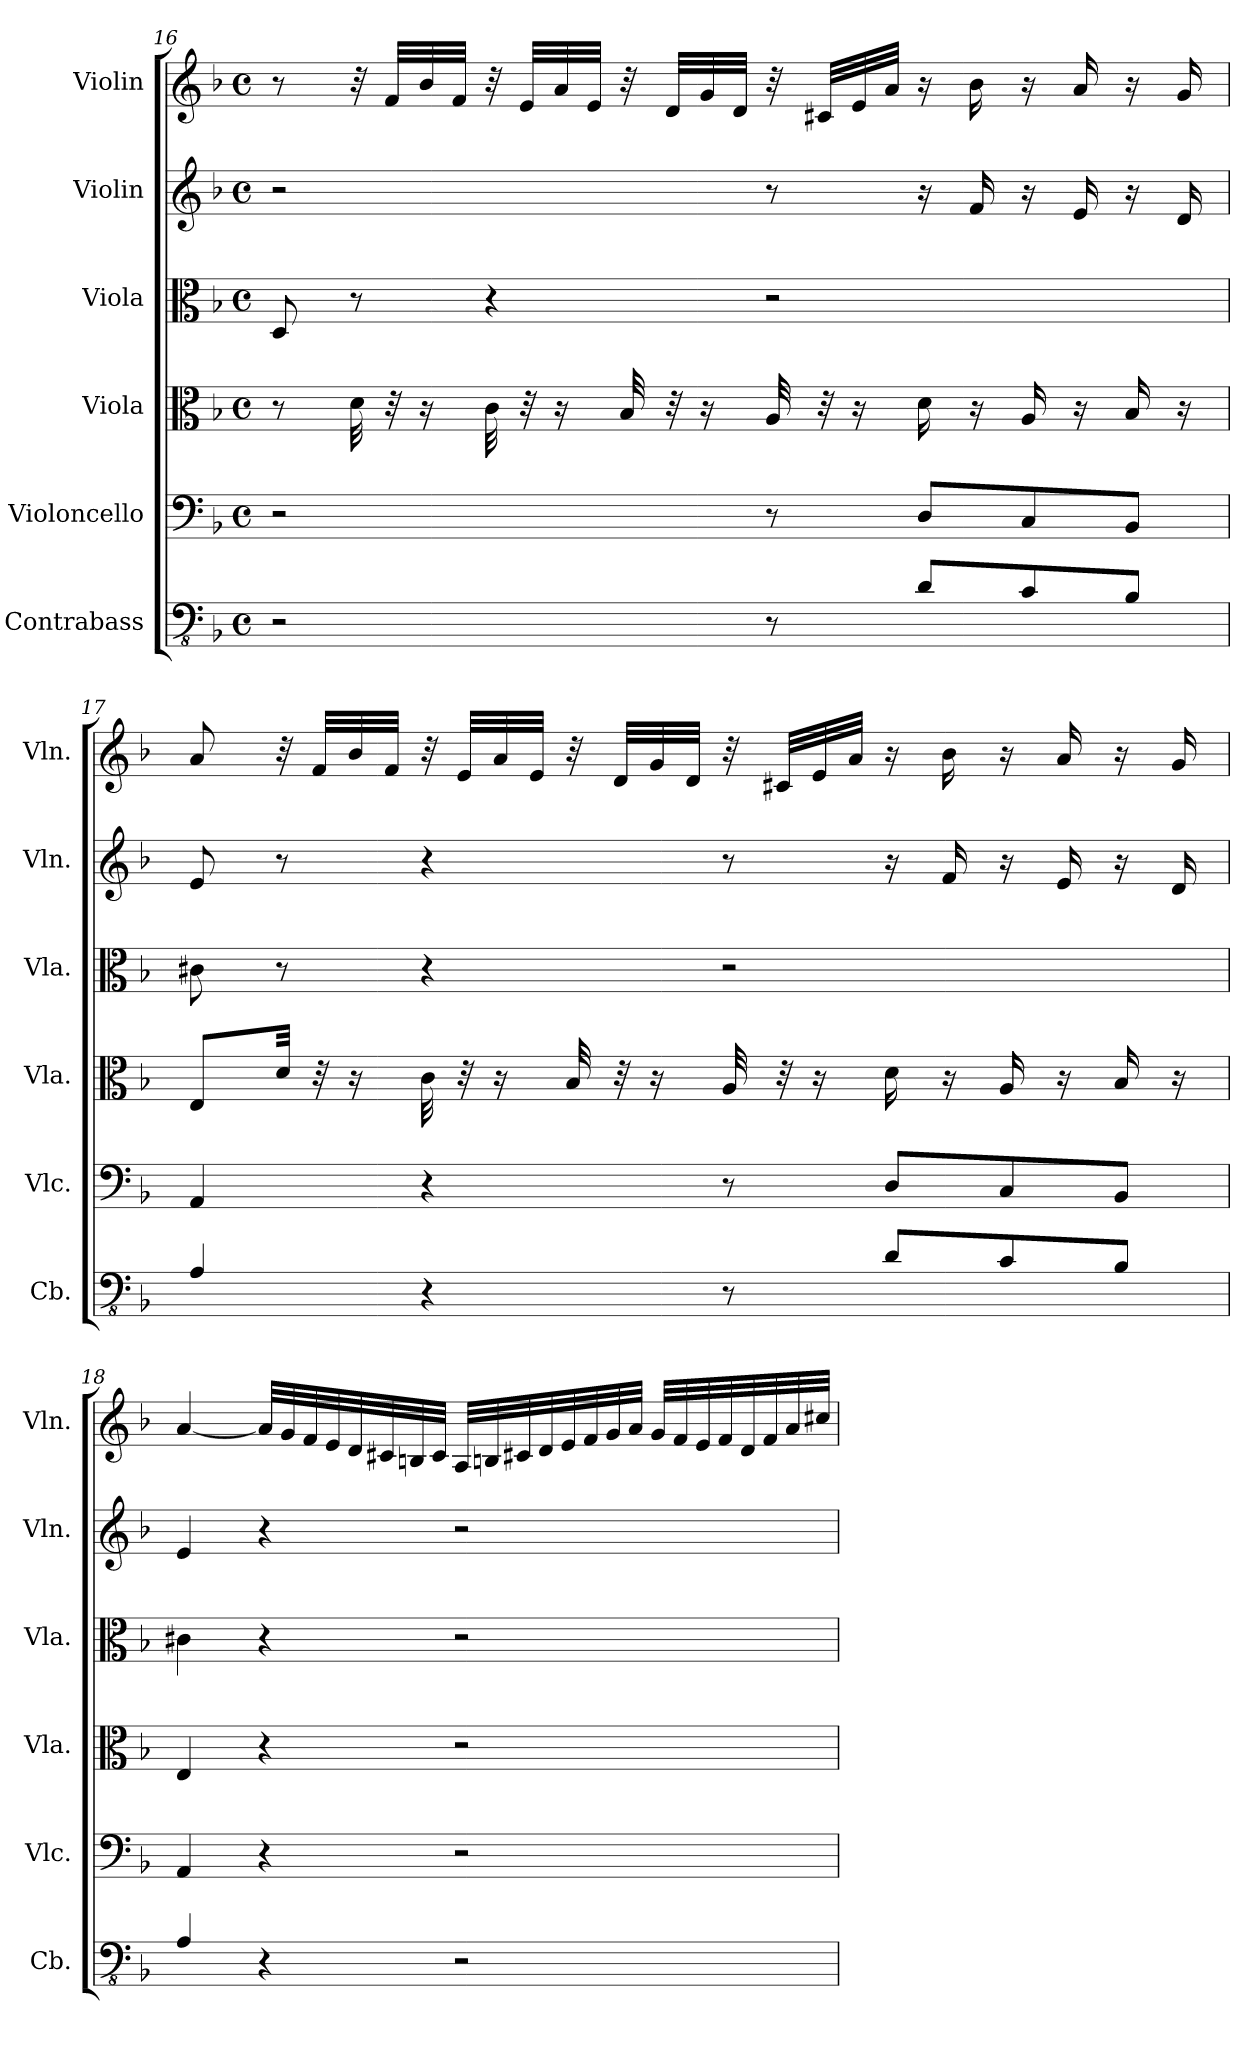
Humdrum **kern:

**kern	**kern	**kern	**kern	**kern	**kern
*part6	*part5	*part4	*part3	*part2	*part1
*staff6	*staff5	*staff4	*staff3	*staff2	*staff1
*I"Contrabass	*I"Violoncello	*I"Viola	*I"Viola	*I"Violin	*I"Violin
*I'Cb.	*I'Vlc.	*I'Vla.	*I'Vla.	*I'Vln.	*I'Vln.
*clefFv4	*clefF4	*clefC3	*clefC3	*clefG2	*clefG2
*ITrd7c12	*	*	*	*	*
*k[b-]	*k[b-]	*k[b-]	*k[b-]	*k[b-]	*k[b-]
*M4/4	*M4/4	*M4/4	*M4/4	*M4/4	*M4/4
*met(c)	*met(c)	*met(c)	*met(c)	*met(c)	*met(c)
=16	=16	=16	=16	=16	=16
2r	2r	8r	8D/	2r	8r
.	.	32d\	8r	.	32r
.	.	32r	.	.	32f/LLL
.	.	16r	.	.	32b-/
.	.	.	.	.	32f/JJJ
.	.	32c\	4r	.	32r
.	.	32r	.	.	32e/LLL
.	.	16r	.	.	32a/
.	.	.	.	.	32e/JJJ
.	.	32B-/	.	.	32r
.	.	32r	.	.	32d/LLL
.	.	16r	.	.	32g/
.	.	.	.	.	32d/JJJ
8r	8r	32A/	2r	8r	32r
.	.	32r	.	.	32c#X/LLL
.	.	16r	.	.	32e/
.	.	.	.	.	32a/JJJ
*	*	*	*	*	*MM56
8DD/L	8D/L	16d\	.	16r	16r
.	.	16r	.	16f/	16b-\
*	*	*	*	*	*MM52
8CC/	8C/	16A/	.	16r	16r
.	.	16r	.	16e/	16a/
*	*	*	*	*	*MM48
8BBB-/J	8BB-/J	16B-/	.	16r	16r
.	.	16r	.	16d/	16g/
!!LO:PB:g=z
=17	=17	=17	=17	=17	=17
*	*	*	*	*	*MM44
4AAA/	4AA/	8E/L	8c#X\	8e/	8a/
*	*	*	*	*	*MM60
.	.	32d/Jkk	8r	8r	32r
.	.	32r	.	.	32f/LLL
.	.	16r	.	.	32b-/
.	.	.	.	.	32f/JJJ
4r	4r	32c\	4r	4r	32r
.	.	32r	.	.	32e/LLL
.	.	16r	.	.	32a/
.	.	.	.	.	32e/JJJ
.	.	32B-/	.	.	32r
.	.	32r	.	.	32d/LLL
.	.	16r	.	.	32g/
.	.	.	.	.	32d/JJJ
8r	8r	32A/	2r	8r	32r
.	.	32r	.	.	32c#X/LLL
.	.	16r	.	.	32e/
.	.	.	.	.	32a/JJJ
*	*	*	*	*	*MM56
8DD/L	8D/L	16d\	.	16r	16r
.	.	16r	.	16f/	16b-\
*	*	*	*	*	*MM52
8CC/	8C/	16A/	.	16r	16r
.	.	16r	.	16e/	16a/
*	*	*	*	*	*MM48
8BBB-/J	8BB-/J	16B-/	.	16r	16r
.	.	16r	.	16d/	16g/
!!LO:LB:g=z
=18	=18	=18	=18	=18	=18
*	*	*	*	*	*MM44
4AAA/	4AA/	4E/	4c#X\	4e/	[4a/
*	*	*	*	*	*MM56
4r	4r	4r	4r	4r	32a/LLL]
.	.	.	.	.	32g/
.	.	.	.	.	32f/
.	.	.	.	.	32e/
.	.	.	.	.	32d/
.	.	.	.	.	32c#X/
.	.	.	.	.	32Bn/
.	.	.	.	.	32c#/JJJ
2r	2r	2r	2r	2r	32A/LLL
.	.	.	.	.	32Bn/
.	.	.	.	.	32c#X/
.	.	.	.	.	32d/
.	.	.	.	.	32e/
.	.	.	.	.	32f/
.	.	.	.	.	32g/
.	.	.	.	.	32a/JJJ
.	.	.	.	.	32g/LLL
.	.	.	.	.	32f/
.	.	.	.	.	32e/
.	.	.	.	.	32f/
.	.	.	.	.	32d/
.	.	.	.	.	32f/
.	.	.	.	.	32a/
.	.	.	.	.	32cc#X/JJJ
=	=	=	=	=	=
*-	*-	*-	*-	*-	*-
